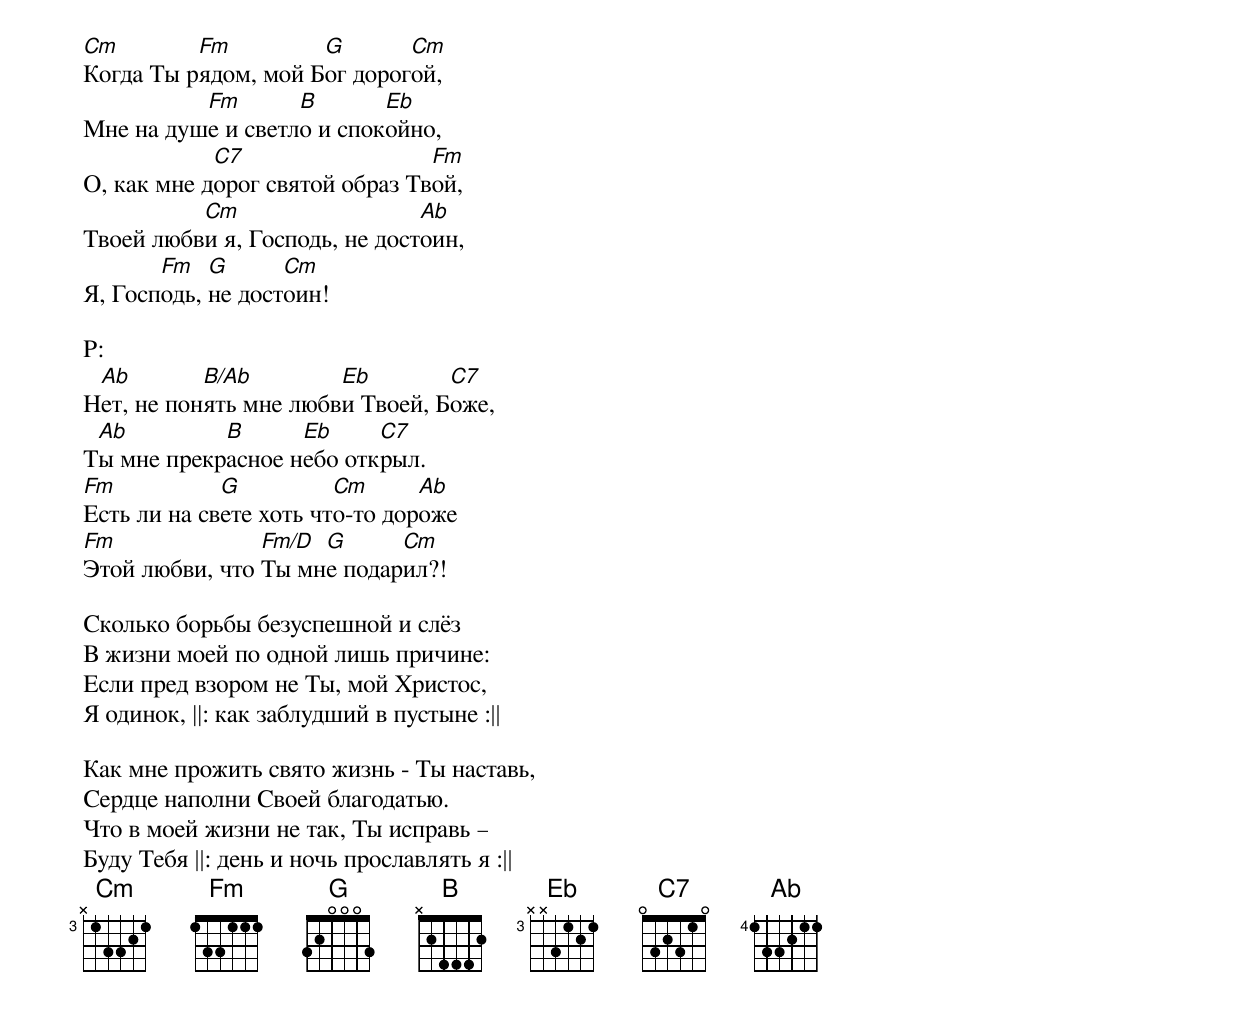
[Cm]Когда Ты р[Fm]ядом, мой Б[G]ог дорог[Cm]ой,
Мне на душ[Fm]е и светл[B]о и спок[Eb]ойно,
О, как мне д[C7]орог святой образ Тв[Fm]ой,
Твоей любв[Cm]и я, Господь, не дост[Ab]оин,
Я, Госп[Fm]одь, [G]не дост[Cm]оин!

P:
Н[Ab]ет, не пон[B/Ab]ять мне любв[Eb]и Твоей, Б[C7]оже,
Т[Ab]ы мне прекр[B]асное н[Eb]ебо отк[C7]рыл.
[Fm]Есть ли на св[G]ете хоть чт[Cm]о-то дор[Ab]оже
[Fm]Этой любви, что [Fm/D]Ты мн[G]е подар[Cm]ил?!

Сколько борьбы безуспешной и слёз
В жизни моей по одной лишь причине:
Если пред взором не Ты, мой Христос,
Я одинок, ||: как заблудший в пустыне :||

Как мне прожить свято жизнь - Ты наставь,
Сердце наполни Своей благодатью.
Что в моей жизни не так, Ты исправь –
Буду Тебя ||: день и ночь прославлять я :||
